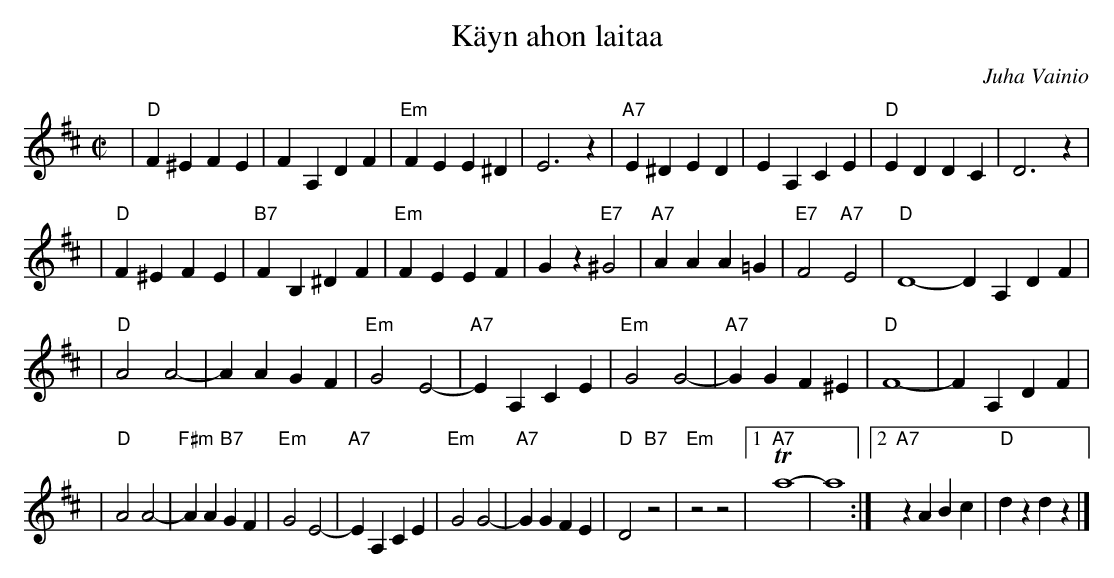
X:1
T: K\"ayn ahon laitaa
C: Juha Vainio
M: C|
L: 1/4
K: D
| "D"F^E FE | FA, DF | "Em"FE E^D | E3 z \
| "A7"E^D ED | EA, CE | "D"ED DC | D3 z |
| "D"F^E FE | "B7"FB, ^DF | "Em"FE EF | Gz "E7"^G2 \
| "A7"AA A=G | "E7"F2 "A7"E2 | "D"D4- DA, DF |
| "D"A2 A2- | AA GF | "Em"G2 E2- | "A7"EA, CE \
| "Em"G2 G2- | "A7"GG F^E | "D"F4- | FA, DF |
| "D"A2 A2- | "F#m"AA "B7"GF | "Em"G2 E2- | "A7"EA, CE \
| "Em"G2 G2- | "A7"GG FE | "D"D2 "B7"z2 | "Em"z2 z2 \
|1 "A7"Ta4- | a4 :|2 "A7"zA Bc | "D"dz Kdz |]**
